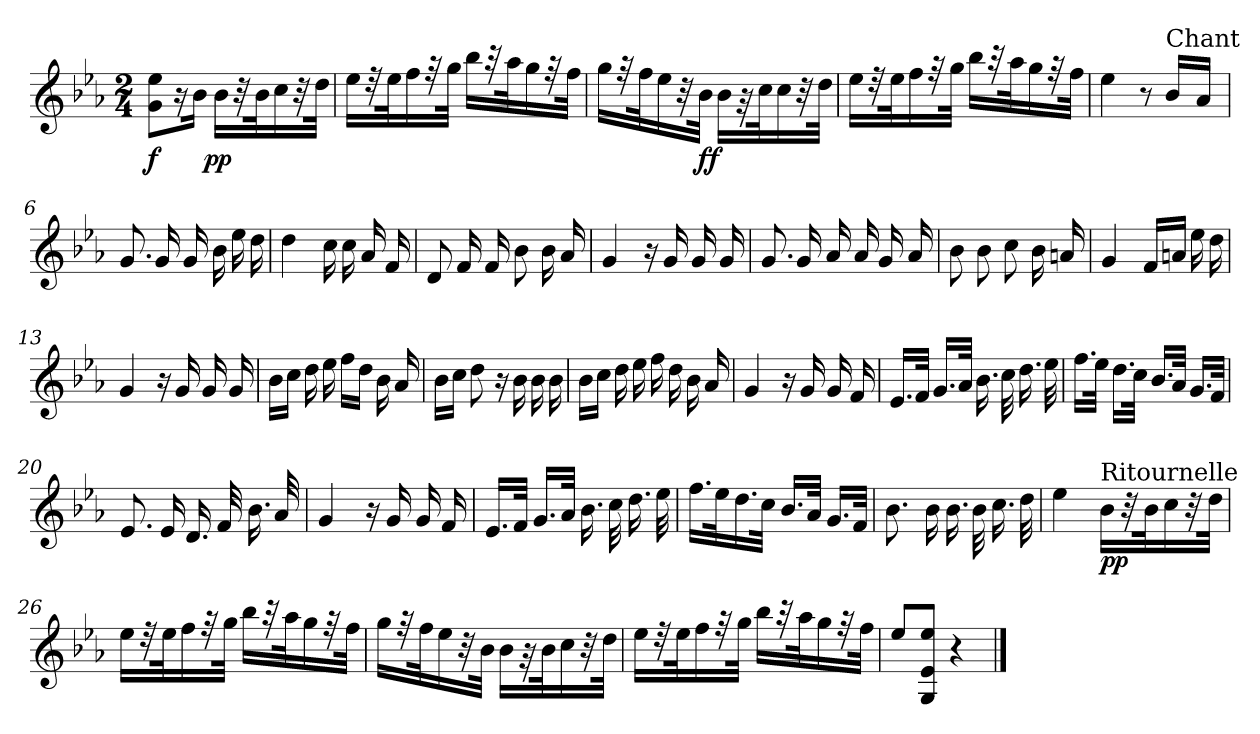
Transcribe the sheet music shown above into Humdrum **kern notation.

**kern	**dynam
*part1	*part1
*staff1	*staff1
*clefG2	*
*k[b-e-a-]	*
*E-:	*
*M2/4	*
=1	=1
!LO:TX:a:t=Allegro moderato	!
!LO:TX:a:t=Ritournelle	!
!	!LO:DY:b
*^	*
8g\ 8ee-\L	8..ryy	f
16r	.	.
16b-\Jk	.	.
!	!	!LO:DY:b
.	4ryy	pp
16b-\LL	.	.
32r	.	.
32b-\k	.	.
16cc\	.	.
32r	.	.
32dd\JJk	32ryy	.
*v	*v	*
=2	=2
16ee-\LL	.
32r	.
32ee-\k	.
16ff\	.
32r	.
32gg\JJk	.
16bb-\LL	.
32r	.
32aa-\k	.
16gg\	.
32r	.
32ff\JJk	.
=3	=3
16gg\LL	.
32r	.
32ff\k	.
16ee-\	.
32r	.
!	!LO:DY:b
32b-\JJk	ff
16b-\LL	.
32rg	.
32cc\k	.
16cc\	.
32r	.
32dd\JJk	.
!!LO:LB:g=z
=4	=4
16ee-\LL	.
32r	.
32ee-\k	.
16ff\	.
32r	.
32gg\JJk	.
16bb-\LL	.
32r	.
32aa-\k	.
16gg\	.
32r	.
32ff\JJk	.
=5	=5
4ee-\	.
8r	.
!LO:TX:a:t=Chant	!
16b-/LL	.
16a-/JJ	.
=6	=6
8.g/	.
16g/	.
16g/	.
16b-\	.
16ee-\	.
16dd\	.
=7	=7
4dd\	.
16cc\	.
16cc\	.
16a-/	.
16f/	.
=8	=8
8d/	.
16f/	.
16f/	.
8b-\	.
16b-\	.
16a-/	.
!!LO:LB:g=z
=9	=9
4g/	.
16r	.
16g/	.
16g/	.
16g/	.
=10	=10
8.g/	.
16g/	.
16a-/	.
16a-/	.
16g/	.
16a-/	.
=11	=11
8b-\	.
8b-\	.
8cc\	.
16b-\	.
16an/	.
=12	=12
4g/	.
16f/LL	.
16an/JJ	.
16ee-\	.
16dd\	.
=13	=13
4g/	.
16r	.
16g/	.
16g/	.
16g/	.
=14	=14
16b-\LL	.
16cc\JJ	.
16dd\	.
16ee-\	.
16ff\LL	.
16dd\JJ	.
16b-\	.
16a-/	.
!!LO:LB:g=z
=15	=15
16b-\LL	.
16cc\JJ	.
8dd\	.
16r	.
16b-\	.
16b-\	.
16b-\	.
=16	=16
16b-\LL	.
16cc\JJ	.
16dd\	.
16ee-\	.
16ff\	.
16dd\	.
16b-\	.
16a-/	.
=17	=17
4g/	.
16r	.
16g/	.
16g/	.
16f/	.
=18	=18
16.e-/LL	.
32f/JJk	.
16.g/LL	.
32a-/JJk	.
16.b-\	.
32cc\	.
16.dd\	.
32ee-\	.
=19	=19
16.ff\LL	.
32ee-\JJk	.
16.dd\LL	.
32cc\JJk	.
16.b-/LL	.
32a-/JJk	.
16.g/LL	.
32f/JJk	.
!!LO:LB:g=z
=20	=20
8.e-/	.
16e-/	.
16.d/	.
32f/	.
16.b-\	.
32a-/	.
=21	=21
4g/	.
16r	.
16g/	.
16g/	.
16f/	.
=22	=22
16.e-/LL	.
32f/JJk	.
16.g/LL	.
32a-/JJk	.
16.b-\	.
32cc\	.
16.dd\	.
32ee-\	.
=23	=23
16.ff\LL	.
32ee-\k	.
16.dd\	.
32cc\JJk	.
16.b-/LL	.
32a-/JJk	.
16.g/LL	.
32f/JJk	.
=24	=24
8.b-\	.
16b-\	.
16.b-\	.
32b-\	.
16.cc\	.
32dd\	.
!!LO:LB:g=z
=25	=25
4ee-\	.
!LO:TX:a:t=Ritournelle	!
!	!LO:DY:b
16b-\LL	pp
32r	.
32b-\k	.
16cc\	.
32r	.
32dd\JJk	.
=26	=26
16ee-\LL	.
32r	.
32ee-\k	.
16ff\	.
32r	.
32gg\JJk	.
16bb-\LL	.
32r	.
32aa-\k	.
16gg\	.
32r	.
32ff\JJk	.
=27	=27
16gg\LL	.
32r	.
32ff\k	.
16ee-\	.
32r	.
32b-\JJk	.
16b-\LL	.
32rg	.
32b-\k	.
16cc\	.
32r	.
32dd\JJk	.
=28	=28
16ee-\LL	.
32r	.
32ee-\k	.
16ff\	.
32r	.
32gg\JJk	.
16bb-\LL	.
32r	.
32aa-\k	.
16gg\	.
32r	.
32ff\JJk	.
!!LO:LB:g=z
=29	=29
8ee-/L	.
8G/ 8e-/ 8ee-/J	.
4r	.
==	==
*-	*-
